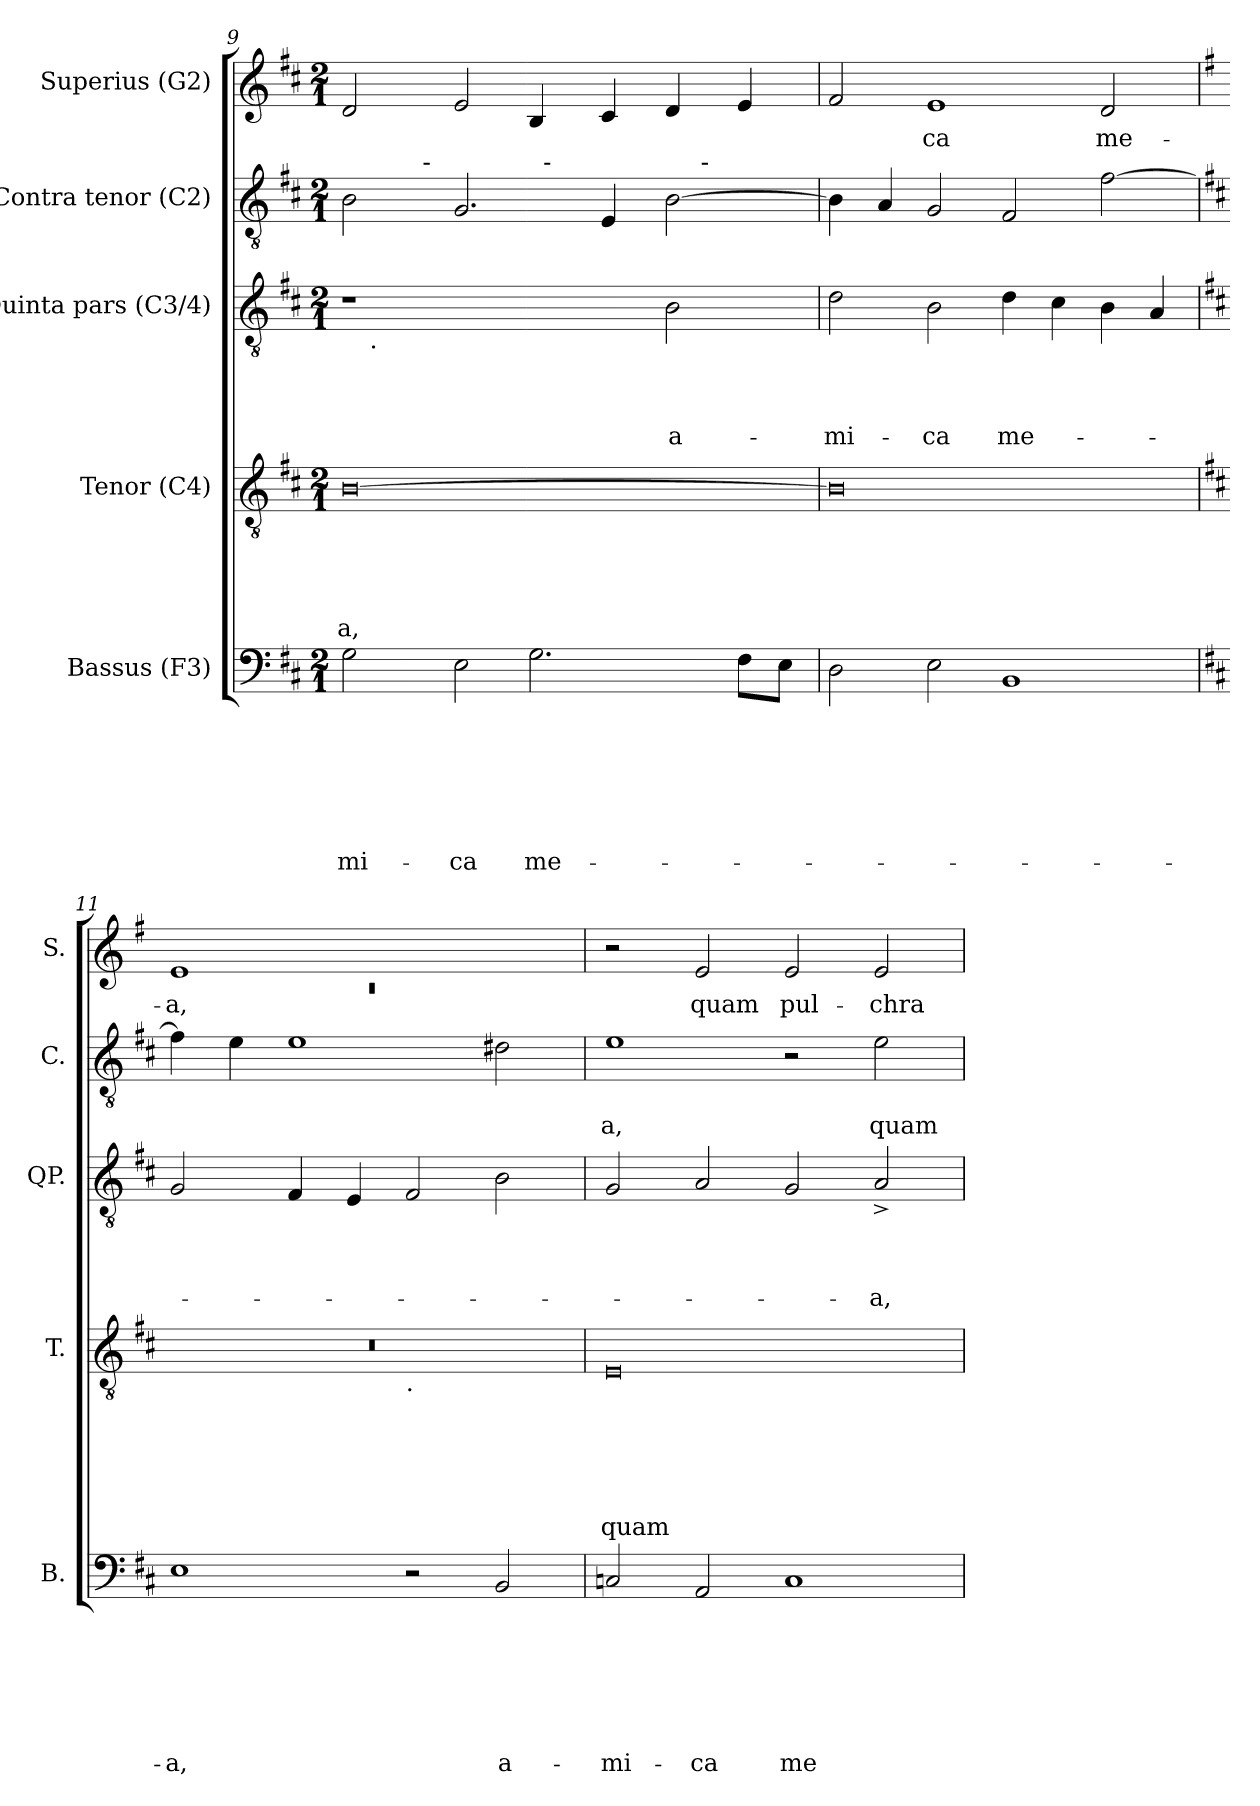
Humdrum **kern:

**kern	**text	**text	**text	**text	**text	**text	**text	**kern	**text	**text	**text	**text	**text	**text	**kern	**text	**text	**text	**text	**kern	**text	**text	**kern	**text
*part5	*part5	*part5	*part5	*part5	*part5	*part5	*part5	*part4	*part4	*part4	*part4	*part4	*part4	*part4	*part3	*part3	*part3	*part3	*part3	*part2	*part2	*part2	*part1	*part1
*staff5	*staff5	*staff5	*staff5	*staff5	*staff5	*staff5	*staff5	*staff4	*staff4	*staff4	*staff4	*staff4	*staff4	*staff4	*staff3	*staff3	*staff3	*staff3	*staff3	*staff2	*staff2	*staff2	*staff1	*staff1
*I"Bassus (F3)	*	*	*	*	*	*	*	*I"Tenor (C4)	*	*	*	*	*	*	*I"Quinta pars (C3/4)	*	*	*	*	*I"Contra tenor (C2)	*	*	*I"Superius (G2)	*
*I'B.	*	*	*	*	*	*	*	*I'T.	*	*	*	*	*	*	*I'QP.	*	*	*	*	*I'C.	*	*	*I'S.	*
!!LO:LB:g=z
*clefF4	*	*	*	*	*	*	*	*clefGv2	*	*	*	*	*	*	*clefGv2	*	*	*	*	*clefGv2	*	*	*clefG2	*
*k[f#c#]	*	*	*	*	*	*	*	*k[f#c#]	*	*	*	*	*	*	*k[f#c#]	*	*	*	*	*k[f#c#]	*	*	*k[f#c#]	*
*D:	*	*	*	*	*	*	*	*D:	*	*	*	*	*	*	*D:	*	*	*	*	*D:	*	*	*D:	*
*M2/1	*	*	*	*	*	*	*	*M2/1	*	*	*	*	*	*	*M2/1	*	*	*	*	*M2/1	*	*	*M2/1	*
=9	=9	=9	=9	=9	=9	=9	=9	=9	=9	=9	=9	=9	=9	=9	=9	=9	=9	=9	=9	=9	=9	=9	=9	=9
!	!	!	!	!	!	!	!LO:LY:b	!	!	!	!	!	!LO:LY:b:rj	!	!	!	!	!	!	!	!	!	!	!
*	*	*	*	*	*	*	*	*	*	*	*	*	*	*	*^	*	*	*	*	*^	*	*	*	*
*	*	*	*	*	*	*	*	*	*	*	*	*	*	*	*	*	*	*	*	*	*	*^	*	*	*	*
*	*	*	*	*	*	*	*	*	*	*	*	*	*	*	*	*	*	*	*	*	*	*	*^	*	*	*	*
2G\	.	.	.	.	.	.	-mi-	[>0B	.	.	.	.	-a,	.	1r	16.ryy	.	.	.	.	2B\	4.ryy	1ryy	1ryy	.	.	2d/	.
!	!	!	!	!	!	!	!	!	!	!	!	!	!	!	!	!LO:TX:b:t=.	!	!	!	!	!	!	!	!	!	!	!	!
.	.	.	.	.	.	.	.	.	.	.	.	.	.	.	.	1ryy	.	.	.	.	.	.	.	.	.	.	.	.
!	!	!	!	!	!	!	!	!	!	!	!	!	!	!	!	!	!	!	!	!	!	!LO:TX:a:t=-	!	!	!	!	!	!
.	.	.	.	.	.	.	.	.	.	.	.	.	.	.	.	.	.	.	.	.	.	1ryy	.	.	.	.	.	.
!	!	!	!	!	!	!	!LO:LY:b	!	!	!	!	!	!	!	!	!	!	!	!	!	!	!	!	!	!	!	!	!
2E\	.	.	.	.	.	.	-ca	.	.	.	.	.	.	.	.	.	.	.	.	.	2.G/	.	.	.	.	.	2e/	.
!	!	!	!	!	!	!	!LO:LY:b	!	!	!	!	!	!	!	!	!	!	!	!	!	!	!	!	!	!	!	!	!
2.G\	.	.	.	.	.	.	me-	.	.	.	.	.	.	.	2ryy	.	.	.	.	.	.	.	32ryy	2ryy	.	.	4B/	.
!	!	!	!	!	!	!	!	!	!	!	!	!	!	!	!	!	!	!	!	!	!	!	!LO:TX:a:t=-	!	!	!	!	!
.	.	.	.	.	.	.	.	.	.	.	.	.	.	.	.	.	.	.	.	.	.	.	2ryy	.	.	.	.	.
.	.	.	.	.	.	.	.	.	.	.	.	.	.	.	.	2ryy	.	.	.	.	.	.	.	.	.	.	.	.
.	.	.	.	.	.	.	.	.	.	.	.	.	.	.	.	.	.	.	.	.	4E/	.	.	.	.	.	4c#/	.
.	.	.	.	.	.	.	.	.	.	.	.	.	.	.	.	.	.	.	.	.	.	2ryy	.	.	.	.	.	.
!	!	!	!	!	!	!	!	!	!	!	!	!	!	!	!	!	!	!	!	!LO:LY:b	!	!	!	!	!	!	!	!
.	.	.	.	.	.	.	.	.	.	.	.	.	.	.	2B\	.	.	.	.	a-	[>2B\	.	.	16.ryy	.	.	4d/	.
.	.	.	.	.	.	.	.	.	.	.	.	.	.	.	.	.	.	.	.	.	.	.	4...ryy	.	.	.	.	.
!	!	!	!	!	!	!	!	!	!	!	!	!	!	!	!	!	!	!	!	!	!	!	!	!LO:TX:a:t=-	!	!	!	!
.	.	.	.	.	.	.	.	.	.	.	.	.	.	.	.	4ryy	.	.	.	.	.	.	.	4ryy	.	.	.	.
8F#\L	.	.	.	.	.	.	.	.	.	.	.	.	.	.	.	.	.	.	.	.	.	.	.	.	.	.	4e/	.
.	.	.	.	.	.	.	.	.	.	.	.	.	.	.	.	8ryy	.	.	.	.	.	.	.	8ryy	.	.	.	.
8E\J	.	.	.	.	.	.	.	.	.	.	.	.	.	.	.	.	.	.	.	.	.	8ryy	.	.	.	.	.	.
.	.	.	.	.	.	.	.	.	.	.	.	.	.	.	.	32ryy	.	.	.	.	.	.	.	32ryy	.	.	.	.
=10	=10	=10	=10	=10	=10	=10	=10	=10	=10	=10	=10	=10	=10	=10	=10	=10	=10	=10	=10	=10	=10	=10	=10	=10	=10	=10	=10	=10
!	!	!	!	!	!	!	!	!	!	!	!	!	!	!	!	!	!	!	!	!	!LO:TX:a:t=-	!	!	!	!	!	!	!
!	!	!	!	!	!	!	!	!	!	!	!	!	!	!	!	!	!	!	!	!LO:LY:b	!	!	!	!	!	!	!	!
*	*	*	*	*	*	*	*	*	*	*	*	*	*	*	*v	*v	*	*	*	*	*	*	*	*	*	*	*	*
*	*	*	*	*	*	*	*	*	*	*	*	*	*	*	*	*	*	*	*	*v	*v	*v	*v	*	*	*	*
2D\	.	.	.	.	.	.	.	0B]	.	.	.	.	.	.	2d\	.	.	.	-mi-	4B\]	.	.	2f#/	.
.	.	.	.	.	.	.	.	.	.	.	.	.	.	.	.	.	.	.	.	4A/	.	.	.	.
!	!	!	!	!	!	!	!	!	!	!	!	!	!	!	!	!	!	!	!LO:LY:b	!	!	!	!	!LO:LY:b
2E\	.	.	.	.	.	.	.	.	.	.	.	.	.	.	2B\	.	.	.	-ca	2G/	.	.	1e	-ca
!	!	!	!	!	!	!	!	!	!	!	!	!	!	!	!	!	!	!	!LO:LY:b	!	!	!	!	!
1BB	.	.	.	.	.	.	.	.	.	.	.	.	.	.	4d\	.	.	.	me-	2F#/	.	.	.	.
.	.	.	.	.	.	.	.	.	.	.	.	.	.	.	4c#\	.	.	.	.	.	.	.	.	.
!	!	!	!	!	!	!	!	!	!	!	!	!	!	!	!	!	!	!	!	!	!	!	!	!LO:LY:b
.	.	.	.	.	.	.	.	.	.	.	.	.	.	.	4B\	.	.	.	.	[>2f#\	.	.	2d/	me-
.	.	.	.	.	.	.	.	.	.	.	.	.	.	.	4A/	.	.	.	.	.	.	.	.	.
=11	=11	=11	=11	=11	=11	=11	=11	=11	=11	=11	=11	=11	=11	=11	=11	=11	=11	=11	=11	=11	=11	=11	=11	=11
*	*	*	*	*	*	*	*	*	*	*	*	*	*	*	*	*	*	*	*	*	*	*	*k[f#]	*
*	*	*	*	*	*	*	*	*	*	*	*	*	*	*	*	*	*	*	*	*	*	*	*G:	*
*	*	*	*	*	*	*	*	*	*	*	*	*	*	*	*	*	*	*	*	*	*	*	*^	*
!	!	!	!	!	!	!	!LO:LY:b	!	!	!	!	!	!	!	!	!	!	!	!	!	!	!	!	!LO:N:vis=1	!LO:LY:b
*	*	*	*	*	*	*	*	*^	*	*	*	*	*	*	*	*	*	*	*	*	*	*	*	*	*
1E	.	.	.	.	.	.	-a,	0r	1ryy	.	.	.	.	.	.	2G/	.	.	.	.	4f#\]	.	.	1e	0rc	-a,
.	.	.	.	.	.	.	.	.	.	.	.	.	.	.	.	.	.	.	.	.	4e\	.	.	.	.	.
.	.	.	.	.	.	.	.	.	.	.	.	.	.	.	.	4F#/	.	.	.	.	1e	.	.	.	.	.
.	.	.	.	.	.	.	.	.	.	.	.	.	.	.	.	4E/	.	.	.	.	.	.	.	.	.	.
!	!	!	!	!	!	!	!	!	!LO:TX:b:t=.	!	!	!	!	!	!	!	!	!	!	!	!	!	!	!	!	!
2r	.	.	.	.	.	.	.	.	1ryy	.	.	.	.	.	.	2F#/	.	.	.	.	.	.	.	1ryy	.	.
!	!	!	!	!	!	!	!LO:LY:b	!	!	!	!	!	!	!	!	!	!	!	!	!	!	!	!	!	!	!
2BB/	.	.	.	.	.	.	a-	.	.	.	.	.	.	.	.	2B\	.	.	.	.	2d#\	.	.	.	.	.
*	*	*	*	*	*	*	*	*	*	*	*	*	*	*	*	*	*	*	*	*	*	*	*	*v	*v	*
=12	=12	=12	=12	=12	=12	=12	=12	=12	=12	=12	=12	=12	=12	=12	=12	=12	=12	=12	=12	=12	=12	=12	=12	=12	=12
!	!	!	!	!	!	!	!LO:LY:b	!	!	!	!	!	!	!	!LO:LY:b	!	!	!	!	!	!	!	!LO:LY:b	!	!
*	*	*	*	*	*	*	*	*v	*v	*	*	*	*	*	*	*	*	*	*	*	*	*	*	*	*
2Cn/	.	.	.	.	.	.	-mi-	0E	.	.	.	.	.	quam	2G/	.	.	.	.	1e	.	-a,	2r	.
!	!	!	!	!	!	!	!LO:LY:b	!	!	!	!	!	!	!	!	!	!	!	!	!	!	!	!	!LO:LY:b
2AA/	.	.	.	.	.	.	-ca	.	.	.	.	.	.	.	2A/	.	.	.	.	.	.	.	2e/	quam
!	!	!	!	!	!	!	!LO:LY:b	!	!	!	!	!	!	!	!	!	!	!	!	!	!	!	!	!LO:LY:b
1C	.	.	.	.	.	.	me-	.	.	.	.	.	.	.	2G/	.	.	.	.	2r	.	.	2e/	pul-
!	!	!	!	!	!	!	!	!	!	!	!	!	!	!	!	!	!	!	!LO:LY:b	!	!	!LO:LY:b	!	!LO:LY:b
.	.	.	.	.	.	.	.	.	.	.	.	.	.	.	2A^</	.	.	.	-a,	2e\	.	quam	2e/	-chra
=	=	=	=	=	=	=	=	=	=	=	=	=	=	=	=	=	=	=	=	=	=	=	=	=
*-	*-	*-	*-	*-	*-	*-	*-	*-	*-	*-	*-	*-	*-	*-	*-	*-	*-	*-	*-	*-	*-	*-	*-	*-
